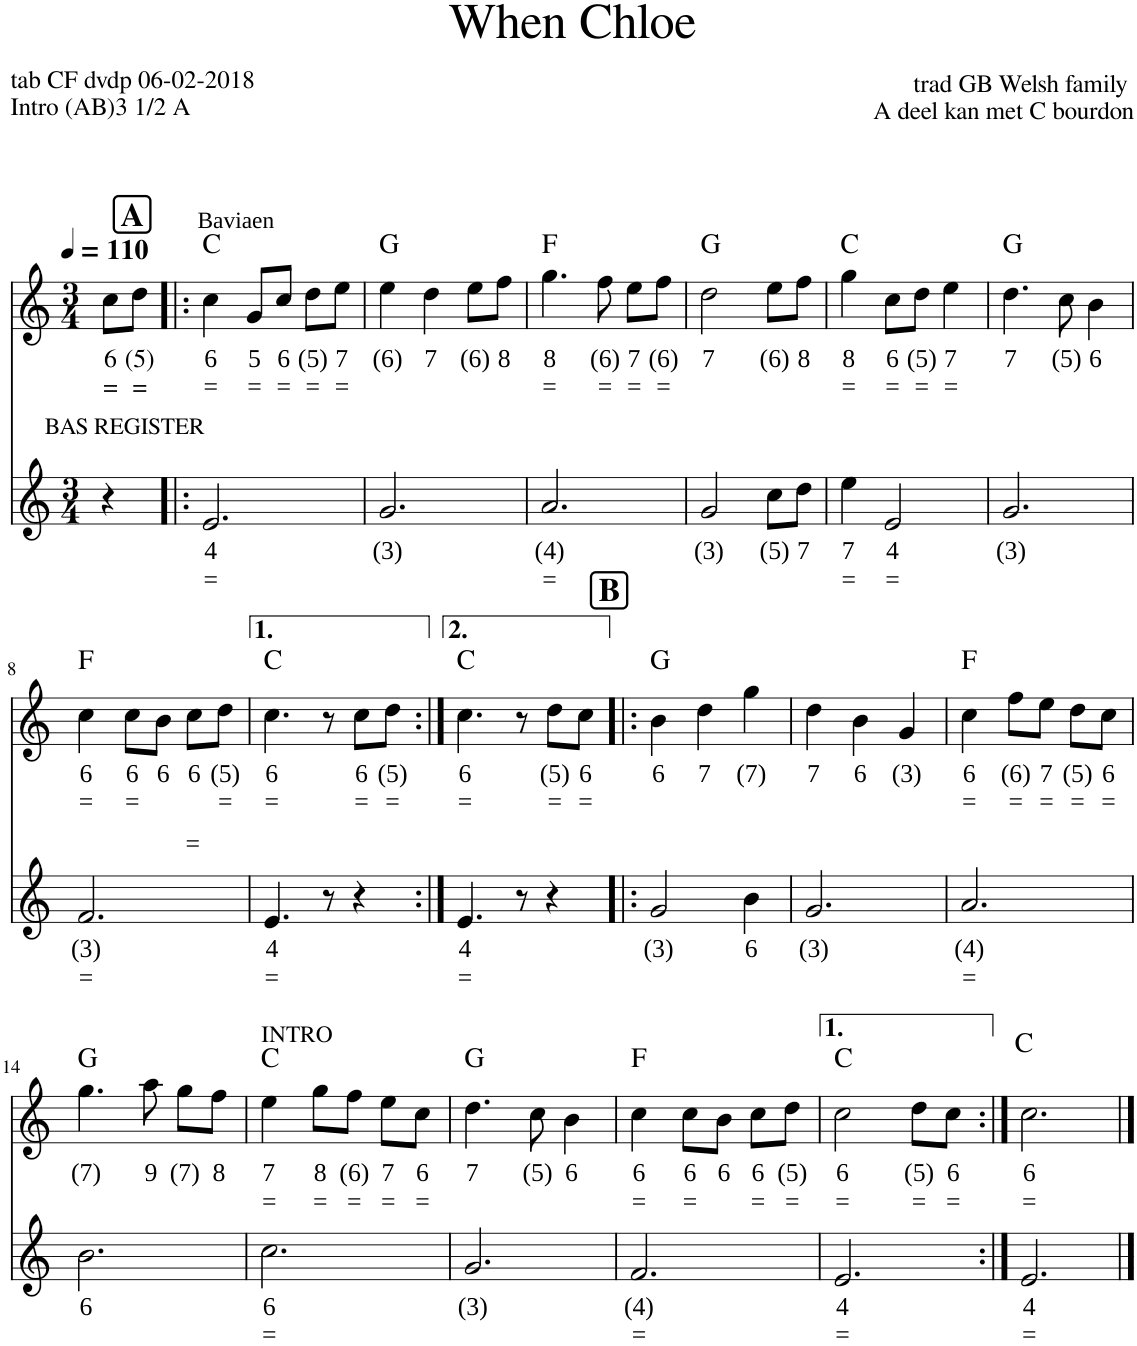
**kern	**text	**text	**kern	**text	**text	**kern	**text	**text	**harte
*part3	*part3	*part3	*part2	*part2	*part2	*part1	*part1	*part1	*part1
*staff3	*staff3	*staff3	*staff2	*staff2	*staff2	*staff1	*staff1	*staff1	*
*I"Stem	*	*	*I"Stem	*	*	*I"Stem	*	*	*
*	*	*	*stria5	*	*	*	*	*	*
*clefG2	*	*	*clefG2	*	*	*clefG2	*	*	*
*k[]	*	*	*k[]	*	*	*k[]	*	*	*
*M3/4	*	*	*M3/4	*	*	*M3/4	*	*	*
*MM110	*	*	*MM110	*	*	*MM110	*	*	*
=1	=1	=1	=1	=1	=1	=1	=1	=1	=1
!	!	!	!LO:TX:a:t=VARIATIE	!	!	!	!	!	!
!LO:TX:a:t=BAS REGISTER	!	!	!	!	!	!	!	!	!
!	!	!	!	!	!	!	!LO:LY:b	!LO:LY:b	!
4r	.	.	8cc	6	=	8cc\L	6	=	.
!	!	!	!	!	!	!	!LO:LY:b	!LO:LY:b	!
.	.	.	8dd	(5)	=	8dd\J	(5)	=	.
!!LO:REH:place=s1:a:B:cj:fs=14:t=A
=2!|:	=2!|:	=2!|:	=2!|:	=2!|:	=2!|:	=2!|:	=2!|:	=2!|:	=2!|:
!	!	!	!	!	!	!LO:TX:a:t=Baviaen	!	!	!
!	!LO:LY:b	!LO:LY:b	!	!	!	!	!LO:LY:b	!LO:LY:b	!LO:H:kt=N.C.
2.e/	4	=	4cc	6	=	4cc\	6	=	N
!	!	!	!	!	!	!	!LO:LY:b	!LO:LY:b	!
.	.	.	8gL	5	=	8g/L	5	=	.
!	!	!	!	!	!	!	!LO:LY:b	!LO:LY:b	!
.	.	.	8ccJ	6	=	8cc/J	6	=	.
!	!	!	!	!	!	!	!LO:LY:b	!LO:LY:b	!
.	.	.	8ddL	(5)	=	8dd\L	(5)	=	.
!	!	!	!	!	!	!	!LO:LY:b	!LO:LY:b	!
.	.	.	8eeJ	7	=	8ee\J	7	=	.
=3	=3	=3	=3	=3	=3	=3	=3	=3	=3
!	!LO:LY:b	!	!	!	!	!	!LO:LY:b	!	!LO:H:kt=N.C.
2.g/	(3)	.	4ee	(6)	.	4ee\	(6)	.	N
!	!	!	!	!	!	!	!LO:LY:b	!	!
.	.	.	4dd	7	.	4dd\	7	.	.
!	!	!	!	!	!	!	!LO:LY:b	!	!
.	.	.	8eeL	(6)	.	8ee\L	(6)	.	.
!	!	!	!	!	!	!	!LO:LY:b	!	!
.	.	.	8eeJ	8	.	8ff\J	8	.	.
=4	=4	=4	=4	=4	=4	=4	=4	=4	=4
!	!LO:LY:b	!LO:LY:b	!	!	!	!	!LO:LY:b	!LO:LY:b	!LO:H:kt=N.C.
2.a/	(4)	=	4.gg	8	=	4.gg\	8	=	N
!	!	!	!	!	!	!	!LO:LY:b	!LO:LY:b	!
.	.	.	8ff	(6)	=	8ff\	(6)	=	.
!	!	!	!	!	!	!	!LO:LY:b	!LO:LY:b	!
.	.	.	8eeL	7	=	8ee\L	7	=	.
!	!	!	!	!	!	!	!LO:LY:b	!LO:LY:b	!
.	.	.	8ffJ	(6)	=	8ff\J	(6)	=	.
=5	=5	=5	=5	=5	=5	=5	=5	=5	=5
!	!LO:LY:b	!	!	!	!	!	!LO:LY:b	!	!LO:H:kt=N.C.
2g/	(3)	.	4dd	7	.	2dd\	7	.	N
.	.	.	4.gg	(7)	.	.	.	.	.
!	!LO:LY:b	!	!	!	!	!	!LO:LY:b	!	!
8cc\L	(5)	.	.	.	.	8ee\L	(6)	.	.
!	!LO:LY:b	!	!	!	!	!	!LO:LY:b	!	!
8dd\J	7	.	8dd	7	.	8ff\J	8	.	.
=6	=6	=6	=6	=6	=6	=6	=6	=6	=6
!	!LO:LY:b	!LO:LY:b	!	!	!	!	!LO:LY:b	!LO:LY:b	!LO:H:kt=N.C.
4ee\	7	=	4gg	8	=	4gg\	8	=	N
!	!LO:LY:b	!LO:LY:b	!	!	!	!	!LO:LY:b	!LO:LY:b	!
2e/	4	=	8ggL	8	=	8cc\L	6	=	.
!	!	!	!	!	!	!	!LO:LY:b	!LO:LY:b	!
.	.	.	8ffJ	(6)	=	8dd\J	(5)	=	.
!	!	!	!	!	!	!	!LO:LY:b	!LO:LY:b	!
.	.	.	8eeL	7	=	4ee\	7	=	.
.	.	.	8ccJ	6	=	.	.	.	.
=7	=7	=7	=7	=7	=7	=7	=7	=7	=7
!	!LO:LY:b	!	!	!	!	!	!LO:LY:b	!	!LO:H:kt=N.C.
2.g/	(3)	.	4.dd	7	.	4.dd\	7	.	N
!	!	!	!	!	!	!	!LO:LY:b	!	!
.	.	.	8cc	(5)	.	8cc\	(5)	.	.
!	!	!	!	!	!	!	!LO:LY:b	!	!
.	.	.	4b	6	.	4b\	6	.	.
!!LO:LB:g=z
=8	=8	=8	=8	=8	=8	=8	=8	=8	=8
!	!LO:LY:b	!LO:LY:b	!	!	!	!	!LO:LY:b	!LO:LY:b	!LO:H:kt=N.C.
2.f/	(3)	=	4.cc	6	=	4cc\	6	=	N
!	!	!	!	!	!	!	!LO:LY:b	!LO:LY:b	!
.	.	.	.	.	.	8cc\L	6	=	.
!	!	!	!	!	!	!	!LO:LY:b	!	!
.	.	.	8b	6	.	8b\J	6	.	.
!	!	!	!	!	!	!	!LO:LY:b	!LO:LY:b	!
.	.	.	8ccL	6	=	8cc\L	6	=	.
!	!	!	!	!	!	!	!LO:LY:b	!LO:LY:b	!
.	.	.	8ddJ	(5)	=	8dd\J	(5)	=	.
=9	=9	=9	=9	=9	=9	=9	=9	=9	=9
!	!LO:LY:b	!LO:LY:b	!	!	!	!	!LO:LY:b	!LO:LY:b	!LO:H:kt=N.C.
4.e/	4	=	4.cc	6	=	4.cc\	6	=	N
8r	.	.	8r	.	.	8r	.	.	.
!	!	!	!	!	!	!	!LO:LY:b	!LO:LY:b	!
4r	.	.	8ccL	6	=	8cc\L	6	=	.
!	!	!	!	!	!	!	!LO:LY:b	!LO:LY:b	!
.	.	.	8ddJ	(5)	=	8dd\J	(5)	=	.
=10:|!	=10:|!	=10:|!	=10:|!	=10:|!	=10:|!	=10:|!	=10:|!	=10:|!	=10:|!
!	!LO:LY:b	!LO:LY:b	!	!	!	!	!LO:LY:b	!LO:LY:b	!LO:H:kt=N.C.
4.e/	4	=	4.cc	6	=	4.cc\	6	=	N
8r	.	.	8r	.	.	8r	.	.	.
!	!	!	!	!	!	!	!LO:LY:b	!LO:LY:b	!
4r	.	.	8ddL	(5)	=	8dd\L	(5)	=	.
!	!	!	!	!	!	!	!LO:LY:b	!LO:LY:b	!
.	.	.	8ccJ	6	=	8cc\J	6	=	.
!!LO:REH:place=s1:a:B:cj:fs=14:t=B
=11!|:	=11!|:	=11!|:	=11!|:	=11!|:	=11!|:	=11!|:	=11!|:	=11!|:	=11!|:
!	!LO:LY:b	!	!	!	!	!	!LO:LY:b	!	!LO:H:kt=N.C.
2g/	(3)	.	4b	6	.	4b\	6	.	N
!	!	!	!	!	!	!	!LO:LY:b	!	!
.	.	.	4dd	7	.	4dd\	7	.	.
!	!LO:LY:b	!	!	!	!	!	!LO:LY:b	!	!
4b\	6	.	4gg	(7)	.	4gg\	(7)	.	.
=12	=12	=12	=12	=12	=12	=12	=12	=12	=12
!	!LO:LY:b	!	!	!	!	!	!LO:LY:b	!	!
2.g/	(3)	.	2dd	7	.	4dd\	7	.	.
!	!	!	!	!	!	!	!LO:LY:b	!	!
.	.	.	.	.	.	4b\	6	.	.
!	!	!	!	!	!	!	!LO:LY:b	!	!
.	.	.	8ddL	7	.	4g/	(3)	.	.
.	.	.	8eeJ	(6)	.	.	.	.	.
=13	=13	=13	=13	=13	=13	=13	=13	=13	=13
!	!LO:LY:b	!LO:LY:b	!	!	!	!	!LO:LY:b	!LO:LY:b	!LO:H:kt=N.C.
2.a/	(4)	=	4cc	6	=	4cc\	6	=	N
!	!	!	!	!	!	!	!LO:LY:b	!LO:LY:b	!
.	.	.	4.ff	(6)	=	8ff\L	(6)	=	.
!	!	!	!	!	!	!	!LO:LY:b	!LO:LY:b	!
.	.	.	.	.	.	8ee\J	7	=	.
!	!	!	!	!	!	!	!LO:LY:b	!LO:LY:b	!
.	.	.	.	.	.	8dd\L	(5)	=	.
!	!	!	!	!	!	!	!LO:LY:b	!LO:LY:b	!
.	.	.	8ee	7	=	8cc\J	6	=	.
!!LO:LB:g=z
=14	=14	=14	=14	=14	=14	=14	=14	=14	=14
!	!LO:LY:b	!	!	!	!	!	!LO:LY:b	!	!LO:H:kt=N.C.
2.b\	6	.	4.dd	7	.	4.gg\	(7)	.	N
!	!	!	!	!	!	!	!LO:LY:b	!	!
.	.	.	8dd	7	.	8aa\	9	.	.
!	!	!	!	!	!	!	!LO:LY:b	!	!
.	.	.	8eeL	(6)	.	8gg\L	(7)	.	.
!	!	!	!	!	!	!	!LO:LY:b	!	!
.	.	.	8ffJ	8	.	8ff\J	8	.	.
=15	=15	=15	=15	=15	=15	=15	=15	=15	=15
!	!	!	!	!	!	!LO:TX:a:t=INTRO	!	!	!
!	!LO:LY:b	!LO:LY:b	!	!	!	!	!LO:LY:b	!LO:LY:b	!LO:H:kt=N.C.
2.cc\	6	=	4gg	8	=	4ee\	7	=	N
!	!	!	!	!	!	!	!LO:LY:b	!LO:LY:b	!
.	.	.	8ccL	6	=	8gg\L	8	=	.
!	!	!	!	!	!	!	!LO:LY:b	!LO:LY:b	!
.	.	.	8ddJ	(5)	=	8ff\J	(6)	=	.
!	!	!	!	!	!	!	!LO:LY:b	!LO:LY:b	!
.	.	.	4ee	7	=	8ee\L	7	=	.
!	!	!	!	!	!	!	!LO:LY:b	!LO:LY:b	!
.	.	.	.	.	.	8cc\J	6	=	.
=16	=16	=16	=16	=16	=16	=16	=16	=16	=16
!	!LO:LY:b	!	!	!	!	!	!LO:LY:b	!	!LO:H:kt=N.C.
2.g/	(3)	.	4.dd	7	.	4.dd\	7	.	N
!	!	!	!	!	!	!	!LO:LY:b	!	!
.	.	.	8cc	(5)	.	8cc\	(5)	.	.
!	!	!	!	!	!	!	!LO:LY:b	!	!
.	.	.	4b	6	.	4b\	6	.	.
=17	=17	=17	=17	=17	=17	=17	=17	=17	=17
!	!LO:LY:b	!LO:LY:b	!	!	!	!	!LO:LY:b	!LO:LY:b	!LO:H:kt=N.C.
2.f/	(4)	=	4.cc	6	=	4cc\	6	=	N
!	!	!	!	!	!	!	!LO:LY:b	!LO:LY:b	!
.	.	.	.	.	.	8cc\L	6	=	.
!	!	!	!	!	!	!	!LO:LY:b	!	!
.	.	.	8b	6	.	8b\J	6	.	.
!	!	!	!	!	!	!	!LO:LY:b	!LO:LY:b	!
.	.	.	8ccL	6	=	8cc\L	6	=	.
!	!	!	!	!	!	!	!LO:LY:b	!LO:LY:b	!
.	.	.	8ddJ	(5)	=	8dd\J	(5)	=	.
=18	=18	=18	=18	=18	=18	=18	=18	=18	=18
!	!LO:LY:b	!LO:LY:b	!	!	!	!	!LO:LY:b	!LO:LY:b	!LO:H:kt=N.C.
2.e/	4	=	2cc	6	=	2cc\	6	=	N
!	!	!	!	!	!	!	!LO:LY:b	!LO:LY:b	!
.	.	.	8ddL	(5)	=	8dd\L	(5)	=	.
!	!	!	!	!	!	!	!LO:LY:b	!LO:LY:b	!
.	.	.	8ccJ	6	=	8cc\J	6	=	.
=19:|!	=19:|!	=19:|!	=19:|!	=19:|!	=19:|!	=19:|!	=19:|!	=19:|!	=19:|!
!	!LO:LY:b	!LO:LY:b	!	!	!	!	!LO:LY:b	!LO:LY:b	!LO:H:kt=N.C.
2.e/	4	=	2.cc	6	=	2.cc\	6	=	N
==	==	==	==	==	==	==	==	==	==
*-	*-	*-	*-	*-	*-	*-	*-	*-	*-
